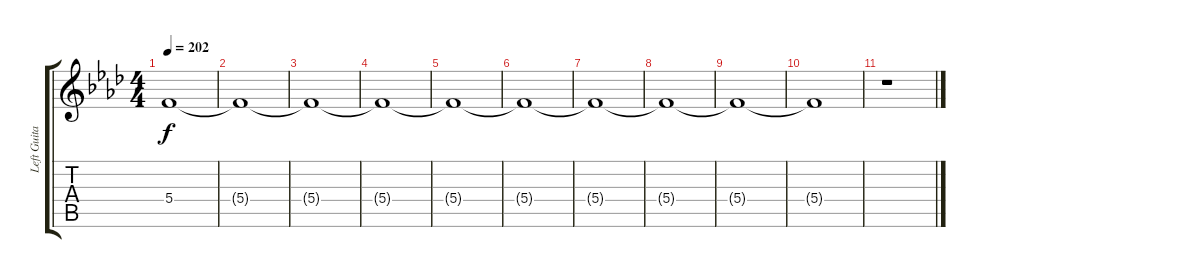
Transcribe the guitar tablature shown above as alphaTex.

\track ("Left Guitar" "Left Guita") {instrument overdrivenguitar}
\staff {score tabs}
\tuning (D4 A3 F3 C3 G2 C2) {hide}
\ts (4 4)
\tempo 202
\clef g2
\ks ab
5.4{t}.1{dy f} |
5.4{t}.1 |
5.4{t}.1{volume 8} |
5.4{t}.1 |
5.4{t}.1 |
5.4{t}.1 |
5.4{t}.1{volume 0} |
5.4{t}.1 |
5.4{t}.1 |
5.4{t}.1 |
r.1
